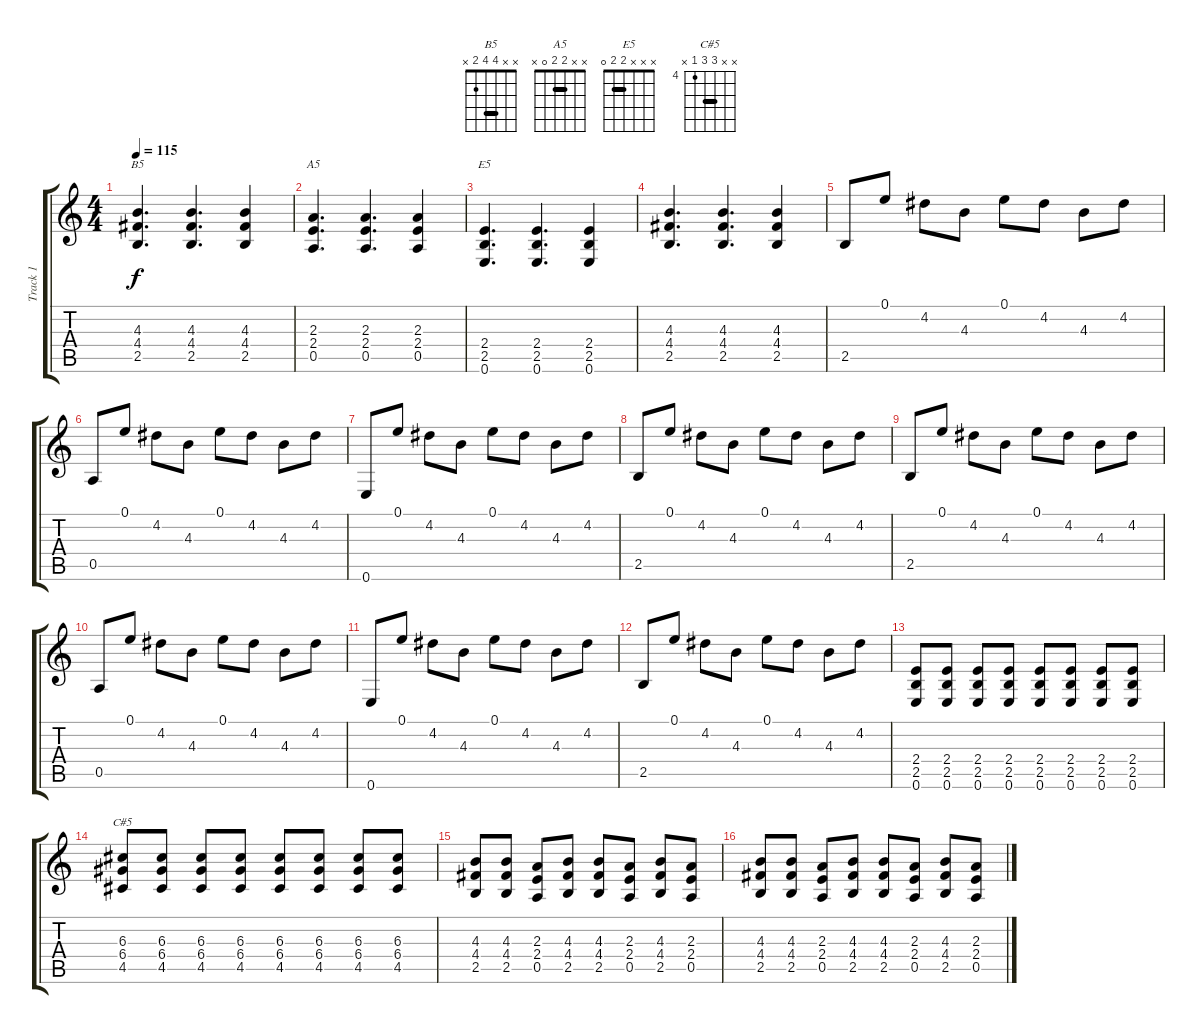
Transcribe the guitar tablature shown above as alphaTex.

\track ("Track 1" "Track 1") {instrument electricguitarclean}
\staff {score tabs}
\tuning (E4 B3 G3 D3 A2 E2) {hide}
\chord ("B5" x x 4 4 2 x) {barre 4}
\chord ("A5" x x 2 2 0 x) {barre 2}
\chord ("E5" x x x 2 2 0) {barre 2}
\chord ("C#5" x x 6 6 4 x) {firstfret 4 barre 6}
\ts (4 4)
\tempo 115
\clef g2
\ks c
(4.3 4.4 2.5).4{d ch "B5" dy f} (4.3 4.4 2.5).4{d} (4.3 4.4 2.5).4 |
(2.3 2.4 0.5).4{d ch "A5"} (2.3 2.4 0.5).4{d} (2.3 2.4 0.5).4 |
(2.4 2.5 0.6).4{d ch "E5"} (2.4 2.5 0.6).4{d} (2.4 2.5 0.6).4 |
(4.3 4.4 2.5).4{d} (4.3 4.4 2.5).4{d} (4.3 4.4 2.5).4 |
2.5.8{instrument electricguitarclean} 0.1.8 4.2.8 4.3.8 0.1.8 4.2.8 4.3.8 4.2.8 |
0.5.8 0.1.8 4.2.8 4.3.8 0.1.8 4.2.8 4.3.8 4.2.8 |
0.6.8 0.1.8 4.2.8 4.3.8 0.1.8 4.2.8 4.3.8 4.2.8 |
2.5.8 0.1.8 4.2.8 4.3.8 0.1.8 4.2.8 4.3.8 4.2.8 |
2.5.8 0.1.8 4.2.8 4.3.8 0.1.8 4.2.8 4.3.8 4.2.8 |
0.5.8 0.1.8 4.2.8 4.3.8 0.1.8 4.2.8 4.3.8 4.2.8 |
0.6.8 0.1.8 4.2.8 4.3.8 0.1.8 4.2.8 4.3.8 4.2.8 |
2.5.8{instrument electricguitarclean} 0.1.8 4.2.8 4.3.8 0.1.8 4.2.8 4.3.8 4.2.8 |
(2.4 2.5 0.6).8{instrument overdrivenguitar} (2.4 2.5 0.6).8 (2.4 2.5 0.6).8 (2.4 2.5 0.6).8 (2.4 2.5 0.6).8 (2.4 2.5 0.6).8 (2.4 2.5 0.6).8 (2.4 2.5 0.6).8 |
(6.3 6.4 4.5).8{ch "C#5"} (6.3 6.4 4.5).8 (6.3 6.4 4.5).8 (6.3 6.4 4.5).8 (6.3 6.4 4.5).8 (6.3 6.4 4.5).8 (6.3 6.4 4.5).8 (6.3 6.4 4.5).8 |
(4.3 4.4 2.5).8 (4.3 4.4 2.5).8 (2.3 2.4 0.5).8 (4.3 4.4 2.5).8 (4.3 4.4 2.5).8 (2.3 2.4 0.5).8 (4.3 4.4 2.5).8 (2.3 2.4 0.5).8 |
(4.3 4.4 2.5).8 (4.3 4.4 2.5).8 (2.3 2.4 0.5).8 (4.3 4.4 2.5).8 (4.3 4.4 2.5).8 (2.3 2.4 0.5).8 (4.3 4.4 2.5).8 (2.3 2.4 0.5).8
